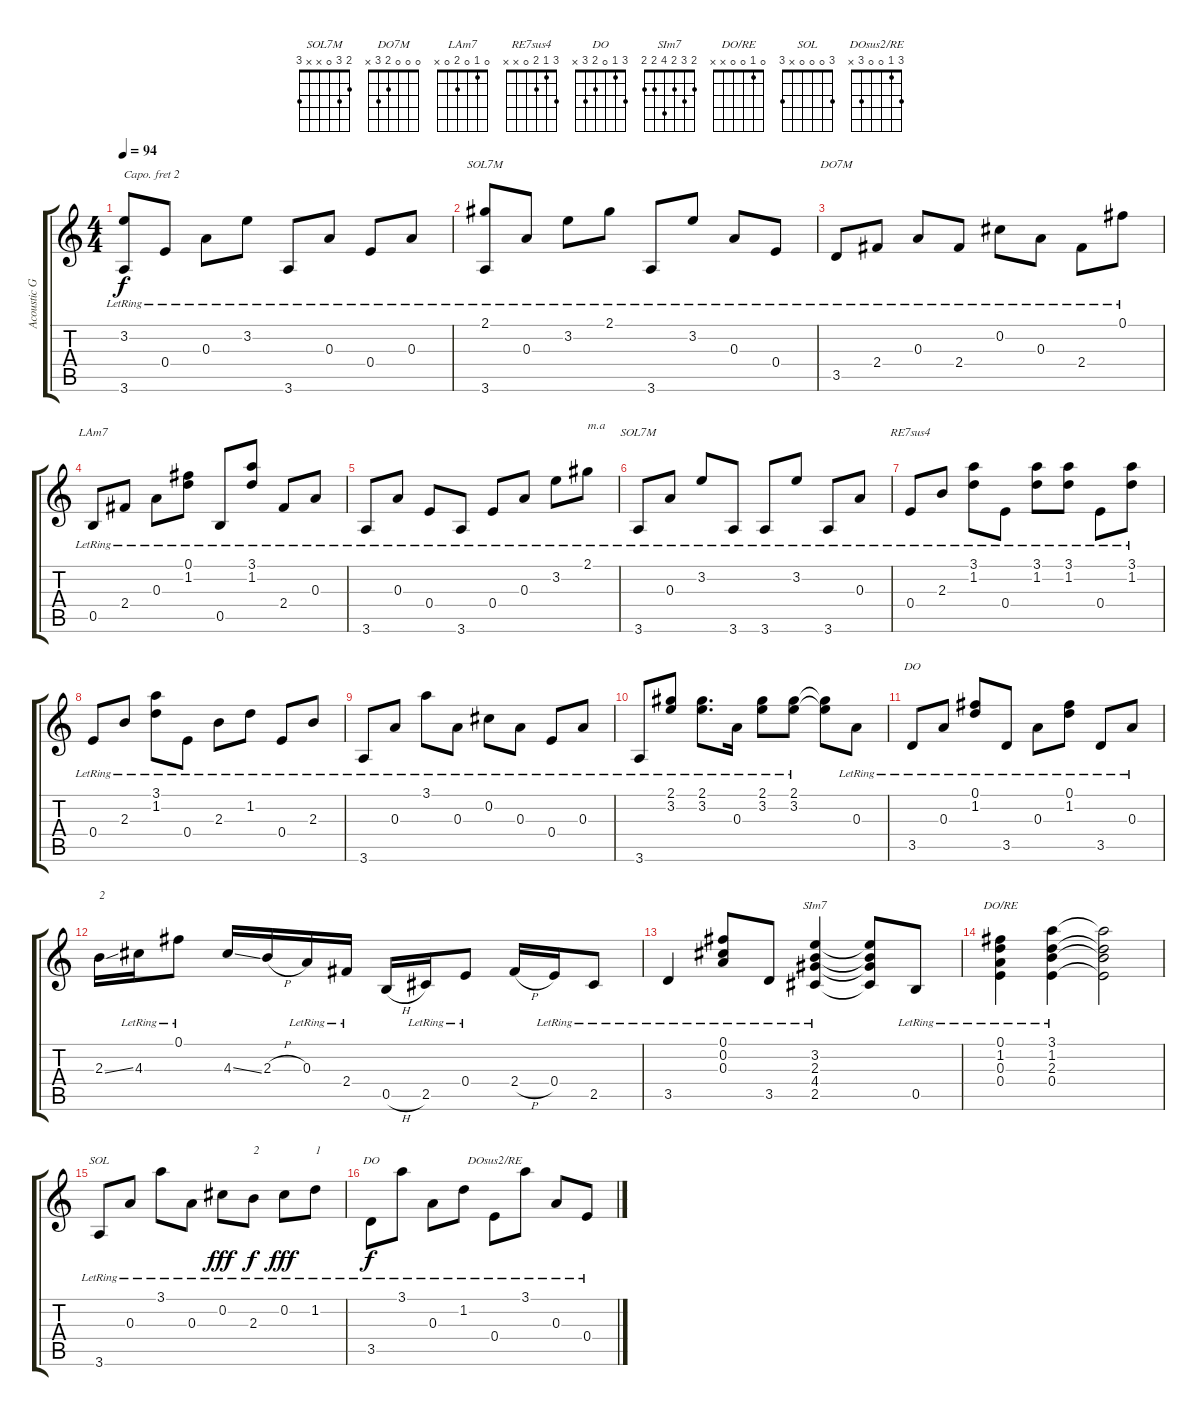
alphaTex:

\track ("Acoustic Guitar" "Acoustic G") {instrument acousticguitarnylon}
\staff {score tabs}
\capo 2
\tuning (E4 B3 G3 D3 A2 E2) {hide}
\chord ("SOL7M" 2 3 x x x 3)
\chord ("DO7M" 0 0 0 2 3 x)
\chord ("LAm7" 0 1 0 2 0 x)
\chord ("SOL7M" 2 3 0 x x 3)
\chord ("RE7sus4" 3 1 2 0 x x)
\chord ("DO" 0 1 0 2 3 x)
\chord ("SIm7" 2 3 2 4 2 2)
\chord ("DO/RE" 0 1 0 0 x x)
\chord ("SOL" 3 0 0 0 x 3)
\chord ("DO" 3 1 0 2 3 x)
\chord ("DOsus2/RE" 3 1 0 0 3 x)
\ts (4 4)
\tempo 94
\clef g2
\ks c
(3.2{lr} 3.6{lr}).8{dy f} 0.4{lr}.8 0.3{lr}.8 3.2{lr}.8 3.6{lr}.8 0.3{lr}.8 0.4{lr}.8 0.3{lr}.8 |
(2.1{lr} 3.6{lr}).8{ch "SOL7M"} 0.3{lr}.8 3.2{lr}.8 2.1{lr}.8 3.6{lr}.8 3.2{lr}.8 0.3{lr}.8 0.4{lr}.8 |
3.5{lr}.8{ch "DO7M"} 2.4{lr}.8 0.3{lr}.8 2.4{lr}.8 0.2{lr}.8 0.3{lr}.8 2.4{lr}.8 0.1{lr}.8 |
0.5{lr}.8{ch "LAm7"} 2.4{lr}.8 0.3{lr}.8 (0.1{lr} 1.2{lr}).8 0.5{lr}.8 (3.1{lr} 1.2{lr}).8 2.4{lr}.8 0.3{lr}.8 |
3.6{lr}.8 0.3{lr}.8 0.4{lr}.8 3.6{lr}.8 0.4{lr}.8 0.3{lr}.8 3.2{lr}.8 2.1{lr}.8{txt "m.a"} |
3.6{lr}.8{ch "SOL7M"} 0.3{lr}.8 3.2{lr}.8 3.6{lr}.8 3.6{lr}.8 3.2{lr}.8 3.6{lr}.8 0.3{lr}.8 |
0.4{lr}.8{ch "RE7sus4"} 2.3{lr}.8 (3.1{lr} 1.2{lr}).8 0.4{lr}.8 (3.1{lr} 1.2{lr}).8 (3.1{lr} 1.2{lr}).8 0.4{lr}.8 (3.1{lr} 1.2{lr}).8 |
0.4{lr}.8 2.3{lr}.8 (3.1{lr} 1.2{lr}).8 0.4{lr}.8 2.3{lr}.8 1.2{lr}.8 0.4{lr}.8 2.3{lr}.8 |
3.6{lr}.8 0.3{lr}.8 3.1{lr}.8 0.3{lr}.8 0.2{lr}.8 0.3{lr}.8 0.4{lr}.8 0.3{lr}.8 |
3.6{lr}.8 (2.1{lr} 3.2{lr}).8 (2.1{lr} 3.2{lr}).8{d} 0.3{lr}.16 (2.1{lr} 3.2{lr}).8 (2.1{lr} 3.2{lr}).8 (2.1{t} 3.2{t}).8 0.3{lr}.8 |
3.5{lr}.8{ch "DO"} 0.3{lr}.8 (0.1{lr} 1.2{lr}).8 3.5{lr}.8 0.3{lr}.8 (0.1{lr} 1.2{lr}).8 3.5{lr}.8 0.3{lr}.8 |
2.3{ss}.16{txt "2"} 4.3{lr}.16 0.1{lr}.8 4.3{ss}.16 2.3{h}.16 0.3{lr}.16 2.4{lr}.16 0.5{h}.16 2.5{lr}.16 0.4{lr}.8 2.4{h}.16 0.4{lr}.16 2.5{lr}.8 |
3.5{lr}.4 (0.1{lr} 0.2{lr} 0.3{lr}).8 3.5{lr}.8 (3.2{lr} 2.3{lr} 4.4{lr} 2.5{lr}).4{ch "SIm7"} (3.2{t} 2.3{t} 4.4{t} 2.5{t}).8 0.5{lr}.8 |
(0.1{lr} 1.2{lr} 0.3{lr} 0.4{lr}).4{ch "DO/RE"} (3.1{lr} 1.2{lr} 2.3{lr} 0.4{lr}).4 (3.1{t} 1.2{t} 2.3{t} 0.4{t}).2 |
3.6{lr}.8{ch "SOL"} 0.3{lr}.8 3.1{lr}.8 0.3{lr}.8 0.2{lr}.8{dy fff} 2.3{lr}.8{txt "2" dy f} 0.2{lr}.8{dy fff} 1.2{lr}.8{txt "1"} |
3.5{lr}.8{ch "DO" dy f} 3.1{lr}.8 0.3{lr}.8 1.2{lr}.8 0.4{lr}.8{ch "DOsus2/RE"} 3.1{lr}.8 0.3{lr}.8 0.4{lr}.8
